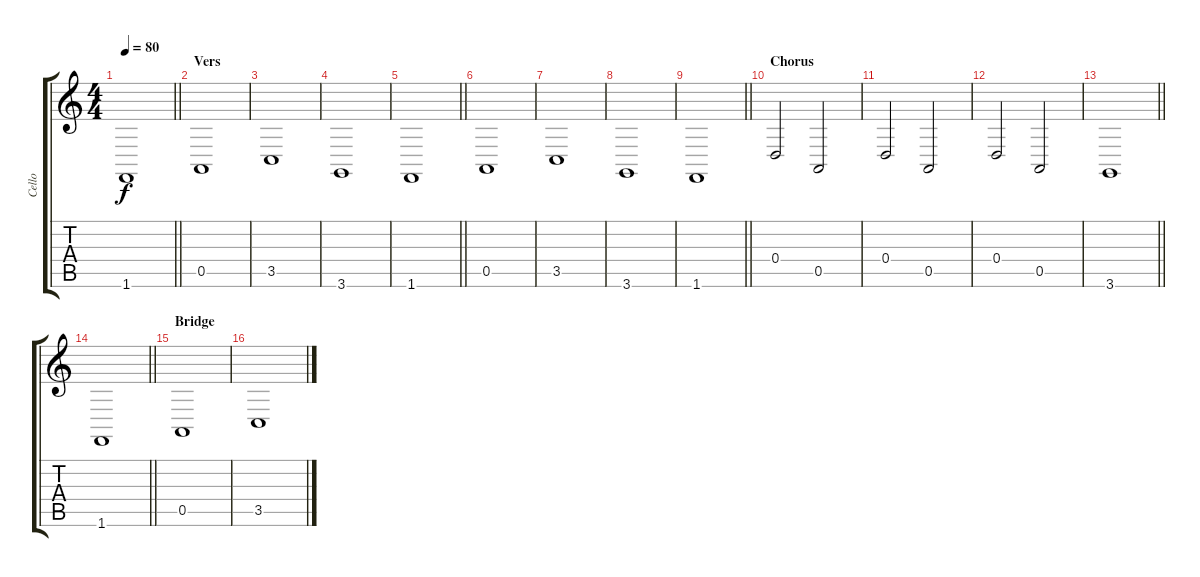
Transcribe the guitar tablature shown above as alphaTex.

\track ("Cello" "Cello") {instrument cello}
\staff {score tabs}
\tuning (E4 B3 G3 D3 A2 E2) {hide}
\ts (4 4)
\tempo 80
\clef g2
\barLineRight lightlight
\ks c
1.6.1{dy f} |
\section ("" "Vers")
0.5.1 |
3.5.1 |
3.6.1 |
\barLineRight lightlight
1.6.1 |
0.5.1 |
3.5.1 |
3.6.1 |
\barLineRight lightlight
1.6.1 |
\section ("" "Chorus")
0.4.2 0.5.2 |
0.4.2 0.5.2 |
0.4.2 0.5.2 |
\barLineRight lightlight
3.6.1 |
\barLineRight lightlight
1.6.1 |
\section ("" "Bridge")
0.5.1 |
3.5.1
